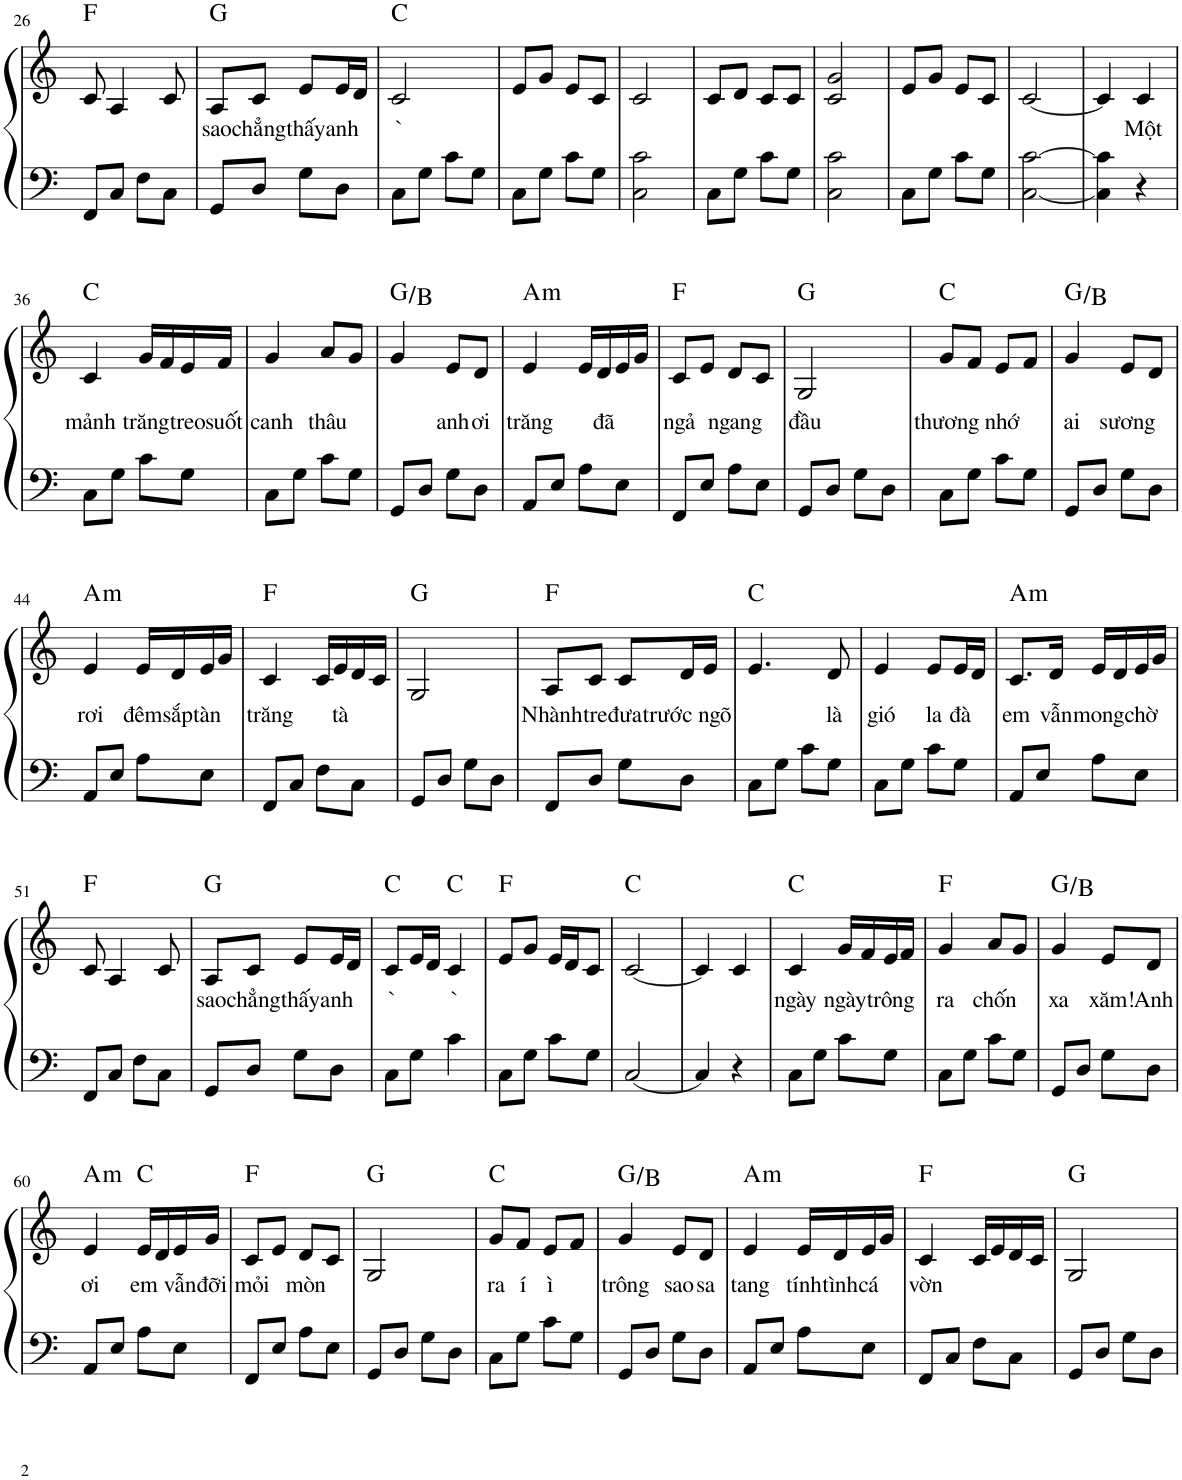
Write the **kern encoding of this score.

**kern	**kern	**text	**harte
*part1	*part1	*part1	*part1
*staff2	*staff1	*staff1	*
*I"Piano	*	*	*
*I'Pno.	*	*	*
!!LO:PB:g=z
*clefF4	*clefG2	*	*
*k[]	*k[]	*	*
*M2/4	*M2/4	*	*
=26	=26	=26	=26
8FF/L	8c/	.	F:maj
8C/J	4A/	.	.
8F\L	.	.	.
8C\J	8c/	.	.
=27	=27	=27	=27
!	!	!LO:LY:b	!
8GG/L	8A/L	sao	G:maj
!	!	!LO:LY:b	!
8D/J	8c/J	chẳng	.
!	!	!LO:LY:b	!
8G\L	8e/L	thấy	.
!	!	!LO:LY:b	!
8D\J	16e/L	anh	.
.	16d/JJ	.	.
=28	=28	=28	=28
!	!	!LO:LY:b	!
8C\L	2c/	`	C:maj
8G\J	.	.	.
8c\L	.	.	.
8G\J	.	.	.
=29	=29	=29	=29
8C\L	8e/L	.	.
8G\J	8g/J	.	.
8c\L	8e/L	.	.
8G\J	8c/J	.	.
=30	=30	=30	=30
2C\ 2c\	2c/	.	.
=31	=31	=31	=31
8C\L	8c/L	.	.
8G\J	8d/J	.	.
8c\L	8c/L	.	.
8G\J	8c/J	.	.
=32	=32	=32	=32
2C\ 2c\	2c/ 2g/	.	.
=33	=33	=33	=33
8C\L	8e/L	.	.
8G\J	8g/J	.	.
8c\L	8e/L	.	.
8G\J	8c/J	.	.
=34	=34	=34	=34
[2C\ [2c\	[2c/	.	.
=35	=35	=35	=35
4C\] 4c\]	4c/]	.	.
!	!	!LO:LY:b	!
4r	4c/	Một	.
!!LO:LB:g=z
=36	=36	=36	=36
!	!	!LO:LY:b	!
8C\L	4c/	mảnh	C:maj
8G\J	.	.	.
!	!	!LO:LY:b	!
8c\L	16g/LL	trăng	.
.	16f/	.	.
!	!	!LO:LY:b	!
8G\J	16e/	treo	.
!	!	!LO:LY:b	!
.	16f/JJ	suốt	.
=37	=37	=37	=37
!	!	!LO:LY:b	!
8C\L	4g/	canh	.
8G\J	.	.	.
!	!	!LO:LY:b	!
8c\L	8a/L	thâu	.
8G\J	8g/J	.	.
=38	=38	=38	=38
8GG/L	4g/	.	G:maj/3
8D/J	.	.	.
!	!	!LO:LY:b	!
8G\L	8e/L	anh	.
!	!	!LO:LY:b	!
8D\J	8d/J	ơi	.
=39	=39	=39	=39
!	!	!LO:LY:b	!LO:H:kt=m
8AA/L	4e/	trăng	A:min
8E/J	.	.	.
8A\L	16e/LL	.	.
!	!	!LO:LY:b	!
.	16d/	đã	.
8E\J	16e/	.	.
.	16g/JJ	.	.
=40	=40	=40	=40
!	!	!LO:LY:b	!
8FF/L	8c/L	ngả	F:maj
8E/J	8e/J	.	.
!	!	!LO:LY:b	!
8A\L	8d/L	ngang	.
8E\J	8c/J	.	.
=41	=41	=41	=41
!	!	!LO:LY:b	!
8GG/L	2G/	đầu	G:maj
8D/J	.	.	.
8G\L	.	.	.
8D\J	.	.	.
=42	=42	=42	=42
!	!	!LO:LY:b	!
8C\L	8g/L	thương	C:maj
8G\J	8f/J	.	.
!	!	!LO:LY:b	!
8c\L	8e/L	nhớ	.
8G\J	8f/J	.	.
=43	=43	=43	=43
!	!	!LO:LY:b	!
8GG/L	4g/	ai	G:maj/3
8D/J	.	.	.
!	!	!LO:LY:b	!
8G\L	8e/L	sương	.
8D\J	8d/J	.	.
!!LO:LB:g=z
=44	=44	=44	=44
!	!	!LO:LY:b	!LO:H:kt=m
8AA/L	4e/	rơi	A:min
8E/J	.	.	.
!	!	!LO:LY:b	!
8A\L	16e/LL	đêm	.
!	!	!LO:LY:b	!
.	16d/	sắp	.
!	!	!LO:LY:b	!
8E\J	16e/	tàn	.
.	16g/JJ	.	.
=45	=45	=45	=45
!	!	!LO:LY:b	!
8FF/L	4c/	trăng	F:maj
8C/J	.	.	.
8F\L	16c/LL	.	.
!	!	!LO:LY:b	!
.	16e/	tà	.
8C\J	16d/	.	.
.	16c/JJ	.	.
=46	=46	=46	=46
8GG/L	2G/	.	G:maj
8D/J	.	.	.
8G\L	.	.	.
8D\J	.	.	.
=47	=47	=47	=47
!	!	!LO:LY:b	!
8FF/L	8A/L	Nhành	F:maj
!	!	!LO:LY:b	!
8D/J	8c/J	tre	.
!	!	!LO:LY:b	!
8G\L	8c/L	đưa	.
!	!	!LO:LY:b	!
8D\J	16d/L	trước ngõ	.
.	16e/JJ	.	.
=48	=48	=48	=48
8C\L	4.e/	.	C:maj
8G\J	.	.	.
8c\L	.	.	.
!	!	!LO:LY:b	!
8G\J	8d/	là	.
=49	=49	=49	=49
!	!	!LO:LY:b	!
8C\L	4e/	gió	.
8G\J	.	.	.
!	!	!LO:LY:b	!
8c\L	8e/L	la	.
!	!	!LO:LY:b	!
8G\J	16e/L	đà	.
.	16d/JJ	.	.
=50	=50	=50	=50
!	!	!LO:LY:b	!LO:H:kt=m
8AA/L	8.c/L	em	A:min
8E/J	.	.	.
!	!	!LO:LY:b	!
.	16d/Jk	vẫn	.
!	!	!LO:LY:b	!
8A\L	16e/LL	mong	.
.	16d/	.	.
!	!	!LO:LY:b	!
8E\J	16e/	chờ	.
.	16g/JJ	.	.
!!LO:LB:g=z
=51	=51	=51	=51
8FF/L	8c/	.	F:maj
8C/J	4A/	.	.
8F\L	.	.	.
8C\J	8c/	.	.
=52	=52	=52	=52
!	!	!LO:LY:b	!
8GG/L	8A/L	sao	G:maj
!	!	!LO:LY:b	!
8D/J	8c/J	chẳng	.
!	!	!LO:LY:b	!
8G\L	8e/L	thấy	.
!	!	!LO:LY:b	!
8D\J	16e/L	anh	.
.	16d/JJ	.	.
=53	=53	=53	=53
!	!	!LO:LY:b	!
8C\L	8c/L	`	C:maj
8G\J	16e/L	.	.
.	16d/JJ	.	.
!	!	!LO:LY:b	!
4c\	4c/	`	C:maj
=54	=54	=54	=54
8C\L	8e/L	.	F:maj
8G\J	8g/J	.	.
8c\L	16e/LL	.	.
.	16d/J	.	.
8G\J	8c/J	.	.
=55	=55	=55	=55
[2C/	[2c/	.	C:maj
=56	=56	=56	=56
4C/]	4c/]	.	.
4r	4c/	.	.
=57	=57	=57	=57
!	!	!LO:LY:b	!
8C\L	4c/	ngày	C:maj
8G\J	.	.	.
!	!	!LO:LY:b	!
8c\L	16g/LL	ngày	.
.	16f/	.	.
!	!	!LO:LY:b	!
8G\J	16e/	trông	.
.	16f/JJ	.	.
=58	=58	=58	=58
!	!	!LO:LY:b	!
8C\L	4g/	ra	F:maj
8G\J	.	.	.
!	!	!LO:LY:b	!
8c\L	8a/L	chốn	.
8G\J	8g/J	.	.
=59	=59	=59	=59
!	!	!LO:LY:b	!
8GG/L	4g/	xa	G:maj/3
8D/J	.	.	.
!	!	!LO:LY:b	!
8G\L	8e/L	xăm!	.
!	!	!LO:LY:b	!
8D\J	8d/J	Anh	.
!!LO:LB:g=z
=60	=60	=60	=60
!	!	!LO:LY:b	!LO:H:kt=m
8AA/L	4e/	ơi	A:min
8E/J	.	.	.
!	!	!LO:LY:b	!
8A\L	16e/LL	em	C:maj
.	16d/	.	.
!	!	!LO:LY:b	!
8E\J	16e/	vẫn	.
!	!	!LO:LY:b	!
.	16g/JJ	đỡi	.
=61	=61	=61	=61
!	!	!LO:LY:b	!
8FF/L	8c/L	mỏi	F:maj
8E/J	8e/J	.	.
!	!	!LO:LY:b	!
8A\L	8d/L	mòn	.
8E\J	8c/J	.	.
=62	=62	=62	=62
8GG/L	2G/	.	G:maj
8D/J	.	.	.
8G\L	.	.	.
8D\J	.	.	.
=63	=63	=63	=63
!	!	!LO:LY:b	!
8C\L	8g/L	ra	C:maj
!	!	!LO:LY:b	!
8G\J	8f/J	í	.
!	!	!LO:LY:b	!
8c\L	8e/L	ì	.
8G\J	8f/J	.	.
=64	=64	=64	=64
!	!	!LO:LY:b	!
8GG/L	4g/	trông	G:maj/3
8D/J	.	.	.
!	!	!LO:LY:b	!
8G\L	8e/L	sao	.
!	!	!LO:LY:b	!
8D\J	8d/J	sa	.
=65	=65	=65	=65
!	!	!LO:LY:b	!LO:H:kt=m
8AA/L	4e/	tang	A:min
8E/J	.	.	.
!	!	!LO:LY:b	!
8A\L	16e/LL	tính	.
!	!	!LO:LY:b	!
.	16d/	tình	.
!	!	!LO:LY:b	!
8E\J	16e/	cá	.
.	16g/JJ	.	.
=66	=66	=66	=66
!	!	!LO:LY:b	!
8FF/L	4c/	vờn	F:maj
8C/J	.	.	.
8F\L	16c/LL	.	.
.	16e/	.	.
8C\J	16d/	.	.
.	16c/JJ	.	.
=67	=67	=67	=67
8GG/L	2G/	.	G:maj
8D/J	.	.	.
8G\L	.	.	.
8D\J	.	.	.
=	=	=	=
*-	*-	*-	*-
